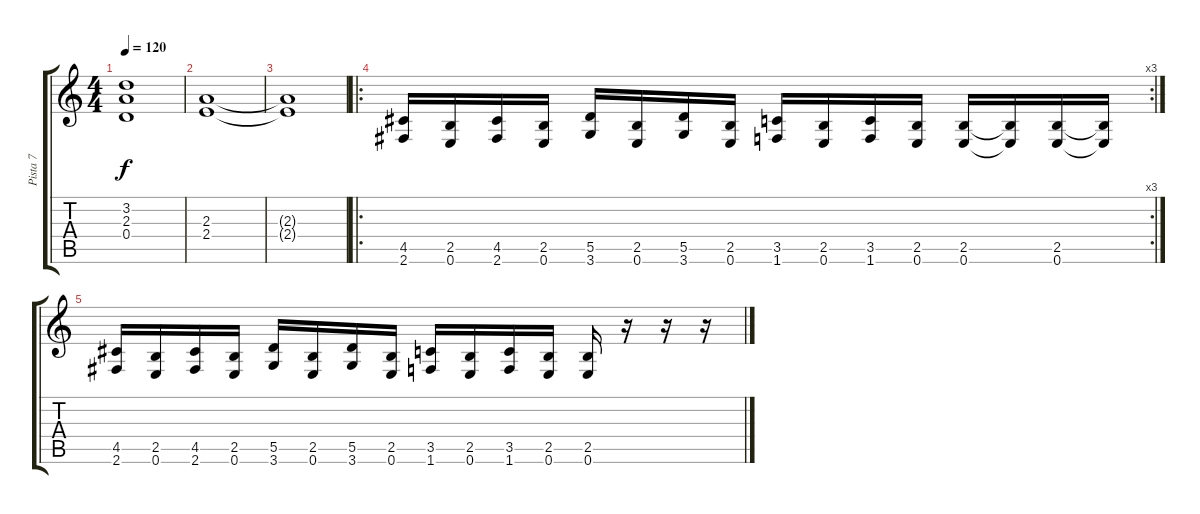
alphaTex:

\track ("Pista 7" "Pista 7") {instrument distortionguitar}
\staff {score tabs}
\tuning (E4 B3 G3 D3 A2 E2) {hide}
\ts (4 4)
\tempo 120
\clef g2
\ks c
(3.2 2.3 0.4).1{dy f} |
(2.3 2.4).1 |
(2.3{t} 2.4{t}).1 |
\ro
\rc 3
(4.5 2.6).16 (2.5 0.6).16 (4.5 2.6).16 (2.5 0.6).16 (5.5 3.6).16 (2.5 0.6).16 (5.5 3.6).16 (2.5 0.6).16 (3.5 1.6).16 (2.5 0.6).16 (3.5 1.6).16 (2.5 0.6).16 (2.5 0.6).16 (2.5{t} 0.6{t}).16 (2.5 0.6).16 (2.5{t} 0.6{t}).16 |
(4.5 2.6).16 (2.5 0.6).16 (4.5 2.6).16 (2.5 0.6).16 (5.5 3.6).16 (2.5 0.6).16 (5.5 3.6).16 (2.5 0.6).16 (3.5 1.6).16 (2.5 0.6).16 (3.5 1.6).16 (2.5 0.6).16 (2.5 0.6).16 r.16 r.16 r.16
